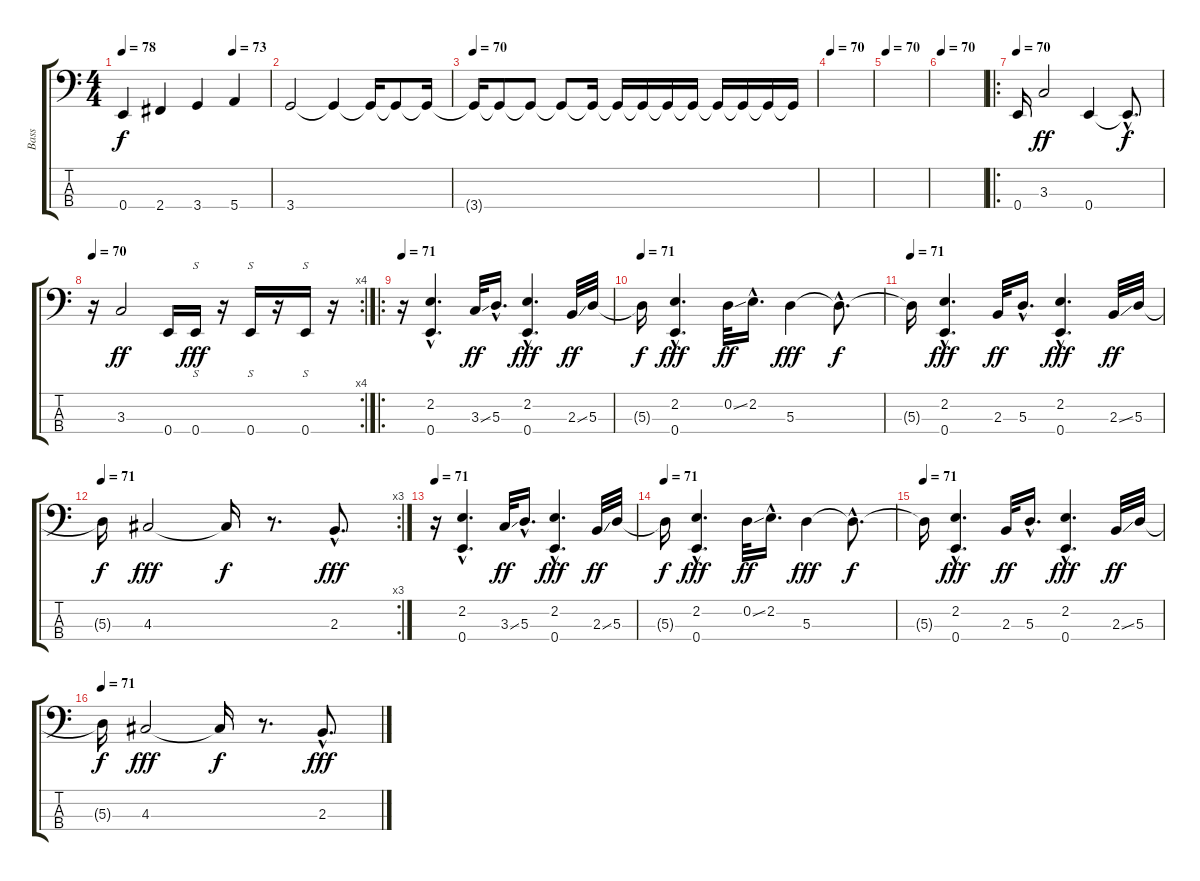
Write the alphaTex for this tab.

\track ("Bass" "Bass") {instrument fretlessbass}
\staff {score tabs}
\tuning (G2 D2 A1 E1) {hide}
\ts (4 4)
\tempo 78
\tempo (73 0.75)
\clef f4
\ks c
0.4.4{dy f} 2.4.4 3.4.4 5.4.4 |
3.4.2 3.4{t}.4 3.4{t}.16 3.4{t}.8{volume 15} 3.4{t}.16{volume 14} |
\tempo 70
3.4{t}.16 3.4{t}.8{volume 13} 3.4{t}.8{volume 12} 3.4{t}.8{volume 11} 3.4{t}.16{volume 10} 3.4{t}.16{volume 9} 3.4{t}.16{volume 8} 3.4{t}.16{volume 7} 3.4{t}.16{volume 6} 3.4{t}.16{volume 5} 3.4{t}.16{volume 4} 3.4{t}.16{volume 3} 3.4{t}.16{volume 2} |
\tempo 70
|
\tempo 70
|
\tempo 70
|
\ro
\tempo 70
0.4.16{volume 16 instrument electricbassfinger} 3.3.2{dy ff} 0.4.4 0.4{hac t}.8{d dy f} |
\rc 4
\tempo 70
r.16 3.3.2{dy ff} 0.4.16 0.4.16{s dy fff instrument slapbass2} r.16 0.4.16{s instrument slapbass2} r.16 0.4.16{s instrument slapbass2} r.16 |
\ro
\tempo 71
r.16{instrument electricbassfinger} (2.2{hac} 0.4{hac}).4{d} 3.3{ss}.32{dy ff} 5.3{hac}.16{d} (2.2{hac} 0.4{hac}).4{d dy fff} 2.3{ss}.32{dy ff} 5.3.32 |
\tempo 71
5.3{t}.16{dy f} (2.2{hac} 0.4{hac}).4{d dy fff} 0.2{ss}.32{dy ff} 2.2{hac}.16{d} 5.3.4{dy fff} 5.3{hac t}.8{d dy f} |
\tempo 71
5.3{t}.16 (2.2{hac} 0.4{hac}).4{d dy fff} 2.3.32{dy ff} 5.3{hac}.16{d} (2.2{hac} 0.4{hac}).4{d dy fff} 2.3{ss}.32{dy ff} 5.3.32 |
\rc 3
\tempo 71
5.3{t}.16{dy f} 4.3.2{dy fff} 4.3{t}.16{dy f} r.8{d} 2.3{hac}.8{d dy fff} |
\tempo 71
r.16{instrument electricbassfinger} (2.2{hac} 0.4{hac}).4{d} 3.3{ss}.32{dy ff} 5.3{hac}.16{d} (2.2{hac} 0.4{hac}).4{d dy fff} 2.3{ss}.32{dy ff} 5.3.32 |
\tempo 71
5.3{t}.16{dy f} (2.2{hac} 0.4{hac}).4{d dy fff} 0.2{ss}.32{dy ff} 2.2{hac}.16{d} 5.3.4{dy fff} 5.3{hac t}.8{d dy f} |
\tempo 71
5.3{t}.16 (2.2{hac} 0.4{hac}).4{d dy fff} 2.3.32{dy ff} 5.3{hac}.16{d} (2.2{hac} 0.4{hac}).4{d dy fff} 2.3{ss}.32{dy ff} 5.3.32 |
\tempo 71
5.3{t}.16{dy f} 4.3.2{dy fff} 4.3{t}.16{dy f} r.8{d} 2.3{hac}.8{d dy fff}
